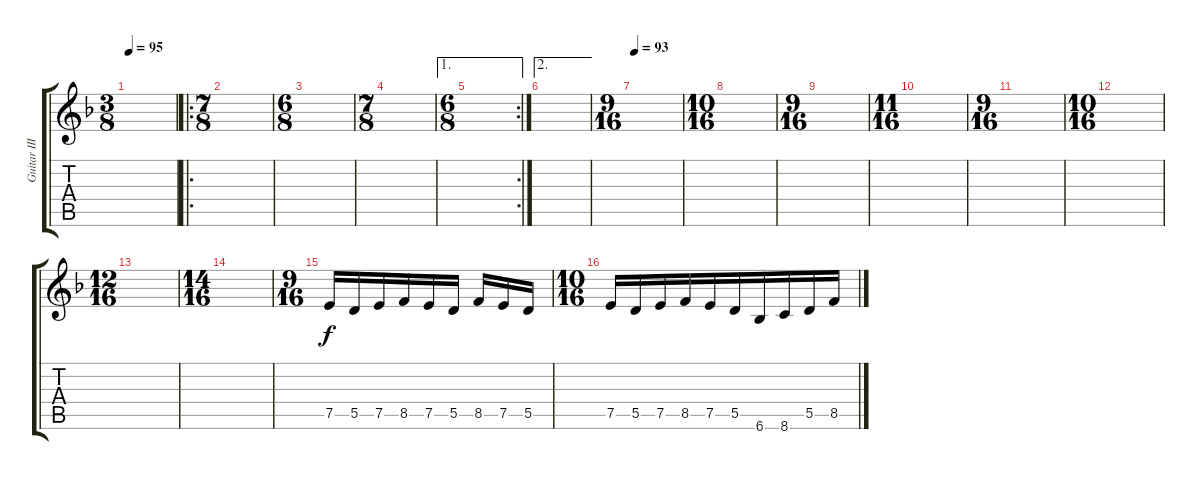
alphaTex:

\track ("Guitar III (Standard Tuning)" "Guitar III") {instrument distortionguitar}
\staff {score tabs}
\tuning (E4 B3 G3 D3 A2 E2) {hide}
\ts (3 8)
\tempo 95
\clef g2
\ks f
|
\ro
\ts (7 8)
|
\ts (6 8)
|
\ts (7 8)
|
\ae 1
\rc 2
\ts (6 8)
|
\ae 2
|
\ts (9 16)
\tempo 93
|
\ts (10 16)
|
\ts (9 16)
|
\ts (11 16)
|
\ts (9 16)
|
\ts (10 16)
|
\ts (12 16)
|
\ts (14 16)
|
\ts (9 16)
7.5.16 5.5.16 7.5.16{beam merge} 8.5.16 7.5.16 5.5.16 8.5.16 7.5.16 5.5.16 |
\ts (10 16)
7.5.16{beam merge} 5.5.16{beam merge} 7.5.16{beam merge} 8.5.16{beam merge} 7.5.16{beam merge} 5.5.16 6.6.16{beam merge} 8.6.16{beam merge} 5.5.16{beam merge} 8.5.16
